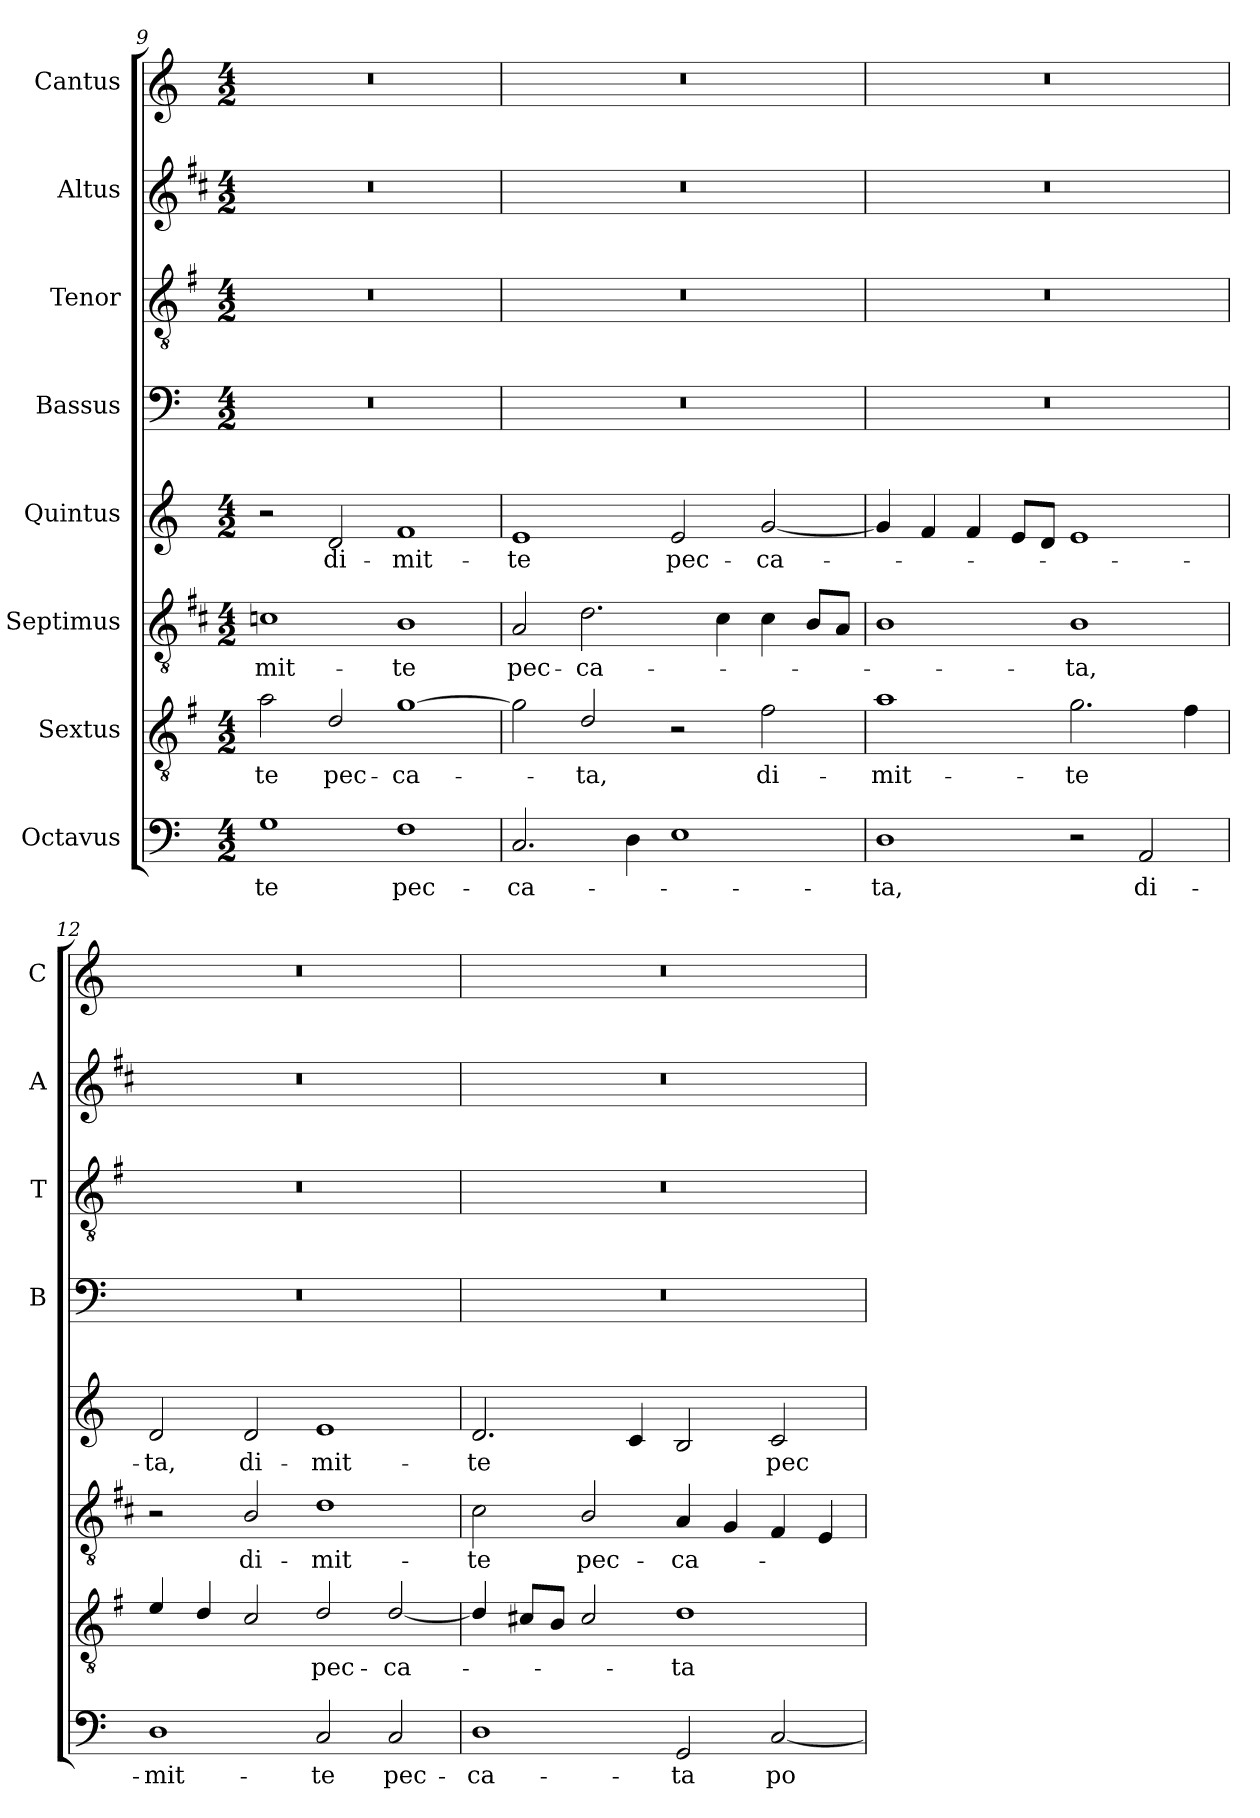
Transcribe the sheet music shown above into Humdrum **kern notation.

**kern	**text	**kern	**text	**kern	**text	**kern	**text	**kern	**kern	**kern	**kern
*part8	*part8	*part7	*part7	*part6	*part6	*part5	*part5	*part4	*part3	*part2	*part1
*staff8	*staff8	*staff7	*staff7	*staff6	*staff6	*staff5	*staff5	*staff4	*staff3	*staff2	*staff1
*I"Octavus	*	*I"Sextus	*	*I"Septimus	*	*I"Quintus	*	*I"Bassus	*I"Tenor	*I"Altus	*I"Cantus
*	*	*	*	*	*	*	*	*I'B	*I'T	*I'A	*I'C
*clefF4	*	*clefGv2	*	*clefGv2	*	*clefG2	*	*clefF4	*clefGv2	*clefG2	*clefG2
*	*	*ITrd4c7	*	*ITrd1c2	*	*	*	*	*ITrd4c7	*ITrd1c2	*
*k[]	*	*k[]	*	*k[]	*	*k[]	*	*k[]	*k[]	*k[]	*k[]
*C:	*	*C:	*	*C:	*	*C:	*	*C:	*C:	*C:	*C:
*M4/2	*	*M4/2	*	*M4/2	*	*M4/2	*	*M4/2	*M4/2	*M4/2	*M4/2
=9	=9	=9	=9	=9	=9	=9	=9	=9	=9	=9	=9
!	!LO:LY:b	!	!LO:LY:b	!	!LO:LY:b	!	!	!	!	!	!
1G	-te	2d\	-te	1B-X	-mit-	2r	.	0r	0r	0r	0r
!	!	!	!LO:LY:b	!	!	!	!LO:LY:b	!	!	!	!
.	.	2G/	pec-	.	.	2d/	di-	.	.	.	.
!	!LO:LY:b	!	!LO:LY:b	!	!LO:LY:b	!	!LO:LY:b	!	!	!	!
1F	pec-	[1c	-ca-	1A	-te	1f	-mit-	.	.	.	.
!!LO:PB:g=z
=10	=10	=10	=10	=10	=10	=10	=10	=10	=10	=10	=10
!	!LO:LY:b	!	!	!	!LO:LY:b	!	!LO:LY:b	!	!	!	!
2.C/	-ca-	2c\]	.	2G/	pec-	1e	-te	0r	0r	0r	0r
!	!	!	!LO:LY:b	!	!LO:LY:b	!	!	!	!	!	!
.	.	2G/	-ta,	2.c\	-ca-	.	.	.	.	.	.
4D\	.	.	.	.	.	.	.	.	.	.	.
!	!	!	!	!	!	!	!LO:LY:b	!	!	!	!
1E	.	2r	.	.	.	2e/	pec-	.	.	.	.
.	.	.	.	4B\	.	.	.	.	.	.	.
!	!	!	!LO:LY:b	!	!	!	!LO:LY:b	!	!	!	!
.	.	2B\	di-	4B\	.	[2g/	-ca-	.	.	.	.
.	.	.	.	8A/L	.	.	.	.	.	.	.
.	.	.	.	8G/J	.	.	.	.	.	.	.
=11	=11	=11	=11	=11	=11	=11	=11	=11	=11	=11	=11
!	!LO:LY:b	!	!LO:LY:b	!	!	!	!	!	!	!	!
1D	-ta,	1d	-mit-	1A	.	4g/]	.	0r	0r	0r	0r
.	.	.	.	.	.	4f/	.	.	.	.	.
.	.	.	.	.	.	4f/	.	.	.	.	.
.	.	.	.	.	.	8e/L	.	.	.	.	.
.	.	.	.	.	.	8d/J	.	.	.	.	.
!	!	!	!LO:LY:b	!	!LO:LY:b	!	!	!	!	!	!
2r	.	2.c\	-te	1A	-ta,	1e	.	.	.	.	.
!	!LO:LY:b	!	!	!	!	!	!	!	!	!	!
2AA/	di-	.	.	.	.	.	.	.	.	.	.
.	.	4B\	.	.	.	.	.	.	.	.	.
=12	=12	=12	=12	=12	=12	=12	=12	=12	=12	=12	=12
!	!LO:LY:b	!	!	!	!	!	!LO:LY:b	!	!	!	!
1D	-mit-	4A/	.	2r	.	2d/	-ta,	0r	0r	0r	0r
.	.	4G/	.	.	.	.	.	.	.	.	.
!	!	!	!	!	!LO:LY:b	!	!LO:LY:b	!	!	!	!
.	.	2F/	.	2A/	di-	2d/	di-	.	.	.	.
!	!LO:LY:b	!	!LO:LY:b	!	!LO:LY:b	!	!LO:LY:b	!	!	!	!
2C/	-te	2G/	pec-	1c	-mit-	1e	-mit-	.	.	.	.
!	!LO:LY:b	!	!LO:LY:b	!	!	!	!	!	!	!	!
2C/	pec-	[2G/	-ca-	.	.	.	.	.	.	.	.
=13	=13	=13	=13	=13	=13	=13	=13	=13	=13	=13	=13
!	!LO:LY:b	!	!	!	!LO:LY:b	!	!LO:LY:b	!	!	!	!
1D	-ca-	4G/]	.	2B\	-te	2.d/	-te	0r	0r	0r	0r
.	.	8F#X/L	.	.	.	.	.	.	.	.	.
.	.	8E/J	.	.	.	.	.	.	.	.	.
!	!	!	!	!	!LO:LY:b	!	!	!	!	!	!
.	.	2F#/	.	2A/	pec-	.	.	.	.	.	.
.	.	.	.	.	.	4c/	.	.	.	.	.
!	!LO:LY:b	!	!LO:LY:b	!	!LO:LY:b	!	!	!	!	!	!
2GG/	-ta	1G	-ta	4G/	-ca-	2B/	.	.	.	.	.
.	.	.	.	4F/	.	.	.	.	.	.	.
!	!LO:LY:b	!	!	!	!	!	!LO:LY:b	!	!	!	!
[2C/	po-	.	.	4E/	.	2c/	pec-	.	.	.	.
.	.	.	.	4D/	.	.	.	.	.	.	.
=	=	=	=	=	=	=	=	=	=	=	=
*-	*-	*-	*-	*-	*-	*-	*-	*-	*-	*-	*-
